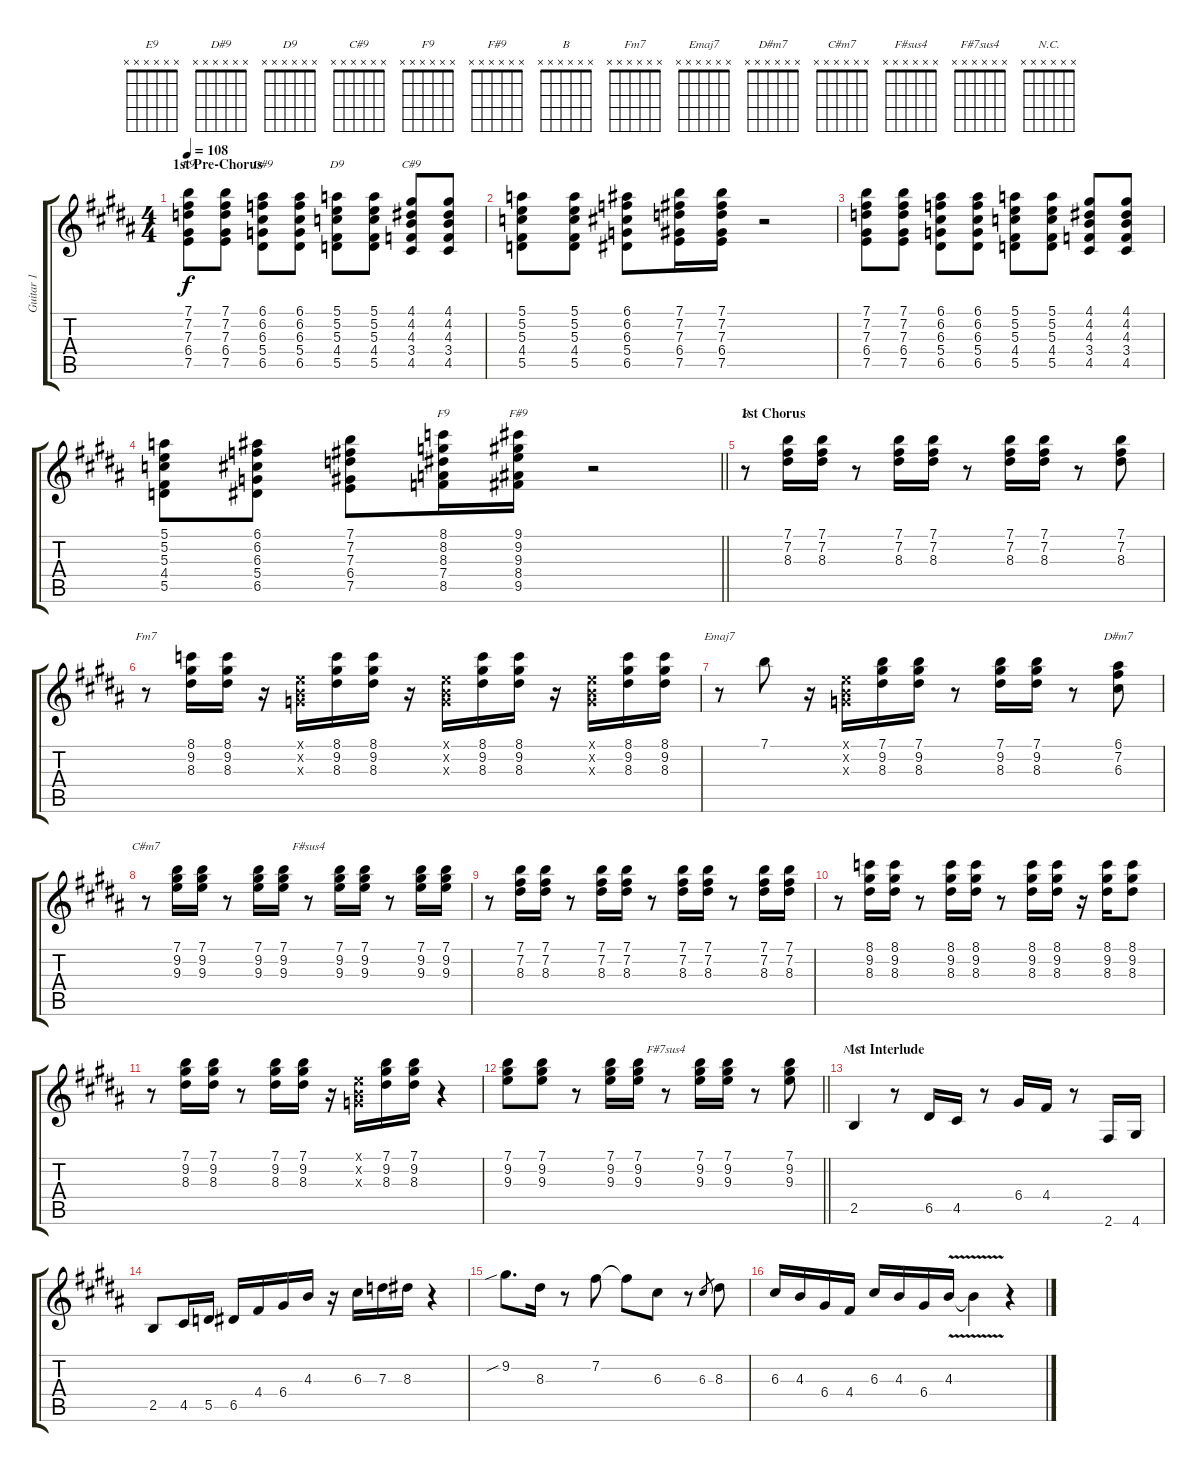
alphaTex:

\track ("Guitar 1" "Guitar 1") {instrument electricguitarclean}
\staff {score tabs}
\tuning (E4 B3 G3 D3 A2 E2) {hide}
\chord ("E9" x x x x x x)
\chord ("D#9" x x x x x x)
\chord ("D9" x x x x x x)
\chord ("C#9" x x x x x x)
\chord ("F9" x x x x x x)
\chord ("F#9" x x x x x x)
\chord ("B" x x x x x x)
\chord ("Fm7" x x x x x x)
\chord ("Emaj7" x x x x x x)
\chord ("D#m7" x x x x x x)
\chord ("C#m7" x x x x x x)
\chord ("F#sus4" x x x x x x)
\chord ("F#7sus4" x x x x x x)
\chord ("N.C." x x x x x x)
\ts (4 4)
\section ("" "1st Pre-Chorus")
\tempo 108
\clef g2
\ks b
(7.1 7.2 7.3 6.4 7.5).8{ch "E9" dy f} (7.1 7.2 7.3 6.4 7.5).8 (6.1 6.2 6.3 5.4 6.5).8{ch "D#9"} (6.1 6.2 6.3 5.4 6.5).8 (5.1 5.2 5.3 4.4 5.5).8{ch "D9"} (5.1 5.2 5.3 4.4 5.5).8 (4.1 4.2 4.3 3.4 4.5).8{ch "C#9"} (4.1 4.2 4.3 3.4 4.5).8 |
(5.1 5.2 5.3 4.4 5.5).8 (5.1 5.2 5.3 4.4 5.5).8 (6.1 6.2 6.3 5.4 6.5).8 (7.1 7.2 7.3 6.4 7.5).16 (7.1 7.2 7.3 6.4 7.5).16 r.2 |
(7.1 7.2 7.3 6.4 7.5).8 (7.1 7.2 7.3 6.4 7.5).8 (6.1 6.2 6.3 5.4 6.5).8 (6.1 6.2 6.3 5.4 6.5).8 (5.1 5.2 5.3 4.4 5.5).8 (5.1 5.2 5.3 4.4 5.5).8 (4.1 4.2 4.3 3.4 4.5).8 (4.1 4.2 4.3 3.4 4.5).8 |
\barLineRight lightlight
(5.1 5.2 5.3 4.4 5.5).8 (6.1 6.2 6.3 5.4 6.5).8 (7.1 7.2 7.3 6.4 7.5).8 (8.1 8.2 8.3 7.4 8.5).16{ch "F9"} (9.1 9.2 9.3 8.4 9.5).16{ch "F#9"} r.2 |
\section ("" "1st Chorus")
r.8{ch "B"} (7.1 7.2 8.3).16 (7.1 7.2 8.3).16 r.8 (7.1 7.2 8.3).16 (7.1 7.2 8.3).16 r.8 (7.1 7.2 8.3).16 (7.1 7.2 8.3).16 r.8 (7.1 7.2 8.3).8 |
r.8{ch "Fm7"} (8.1 9.2 8.3).16 (8.1 9.2 8.3).16 r.16 (0.1{x} 0.2{x} 0.3{x}).16 (8.1 9.2 8.3).16 (8.1 9.2 8.3).16 r.16 (0.1{x} 0.2{x} 0.3{x}).16 (8.1 9.2 8.3).16 (8.1 9.2 8.3).16 r.16 (0.1{x} 0.2{x} 0.3{x}).16 (8.1 9.2 8.3).16 (8.1 9.2 8.3).16 |
r.8{ch "Emaj7"} 7.1.8 r.16 (0.1{x} 0.2{x} 0.3{x}).16 (7.1 9.2 8.3).16 (7.1 9.2 8.3).16 r.8 (7.1 9.2 8.3).16 (7.1 9.2 8.3).16 r.8 (6.1 7.2 6.3).8{ch "D#m7"} |
r.8{ch "C#m7"} (7.1 9.2 9.3).16 (7.1 9.2 9.3).16 r.8 (7.1 9.2 9.3).16 (7.1 9.2 9.3).16 r.8{ch "F#sus4"} (7.1 9.2 9.3).16 (7.1 9.2 9.3).16 r.8 (7.1 9.2 9.3).16 (7.1 9.2 9.3).16 |
r.8 (7.1 7.2 8.3).16 (7.1 7.2 8.3).16 r.8 (7.1 7.2 8.3).16 (7.1 7.2 8.3).16 r.8 (7.1 7.2 8.3).16 (7.1 7.2 8.3).16 r.8 (7.1 7.2 8.3).16 (7.1 7.2 8.3).16 |
r.8 (8.1 9.2 8.3).16 (8.1 9.2 8.3).16 r.8 (8.1 9.2 8.3).16 (8.1 9.2 8.3).16 r.8 (8.1 9.2 8.3).16 (8.1 9.2 8.3).16 r.16 (8.1 9.2 8.3).16 (8.1 9.2 8.3).8 |
r.8 (7.1 9.2 8.3).16 (7.1 9.2 8.3).16 r.8 (7.1 9.2 8.3).16 (7.1 9.2 8.3).16 r.16 (0.1{x} 0.2{x} 0.3{x}).16 (7.1 9.2 8.3).16 (7.1 9.2 8.3).16 r.4 |
\barLineRight lightlight
(7.1 9.2 9.3).8 (7.1 9.2 9.3).8 r.8 (7.1 9.2 9.3).16 (7.1 9.2 9.3).16 r.8{ch "F#7sus4"} (7.1 9.2 9.3).16 (7.1 9.2 9.3).16 r.8 (7.1 9.2 9.3).8 |
\section ("" "1st Interlude")
2.5.4{ch "N.C."} r.8 6.5.16 4.5.16 r.8 6.4.16 4.4.16 r.8 2.6.16 4.6.16 |
2.5.8 4.5.16 5.5.16 6.5.16 4.4.16 6.4.16 4.3.16 r.16 6.3.16 7.3.16 8.3.16 r.4 |
9.2{sib}.8{d} 8.3.16 r.8 7.2.8 7.2{t}.8 6.3.8 r.8 6.3.8{gr} 8.3.8 |
6.3.16 4.3.16 6.4.16 4.4.16 6.3.16 4.3.16 6.4.16 4.3{v}.16 4.3{t}.4 r.4
